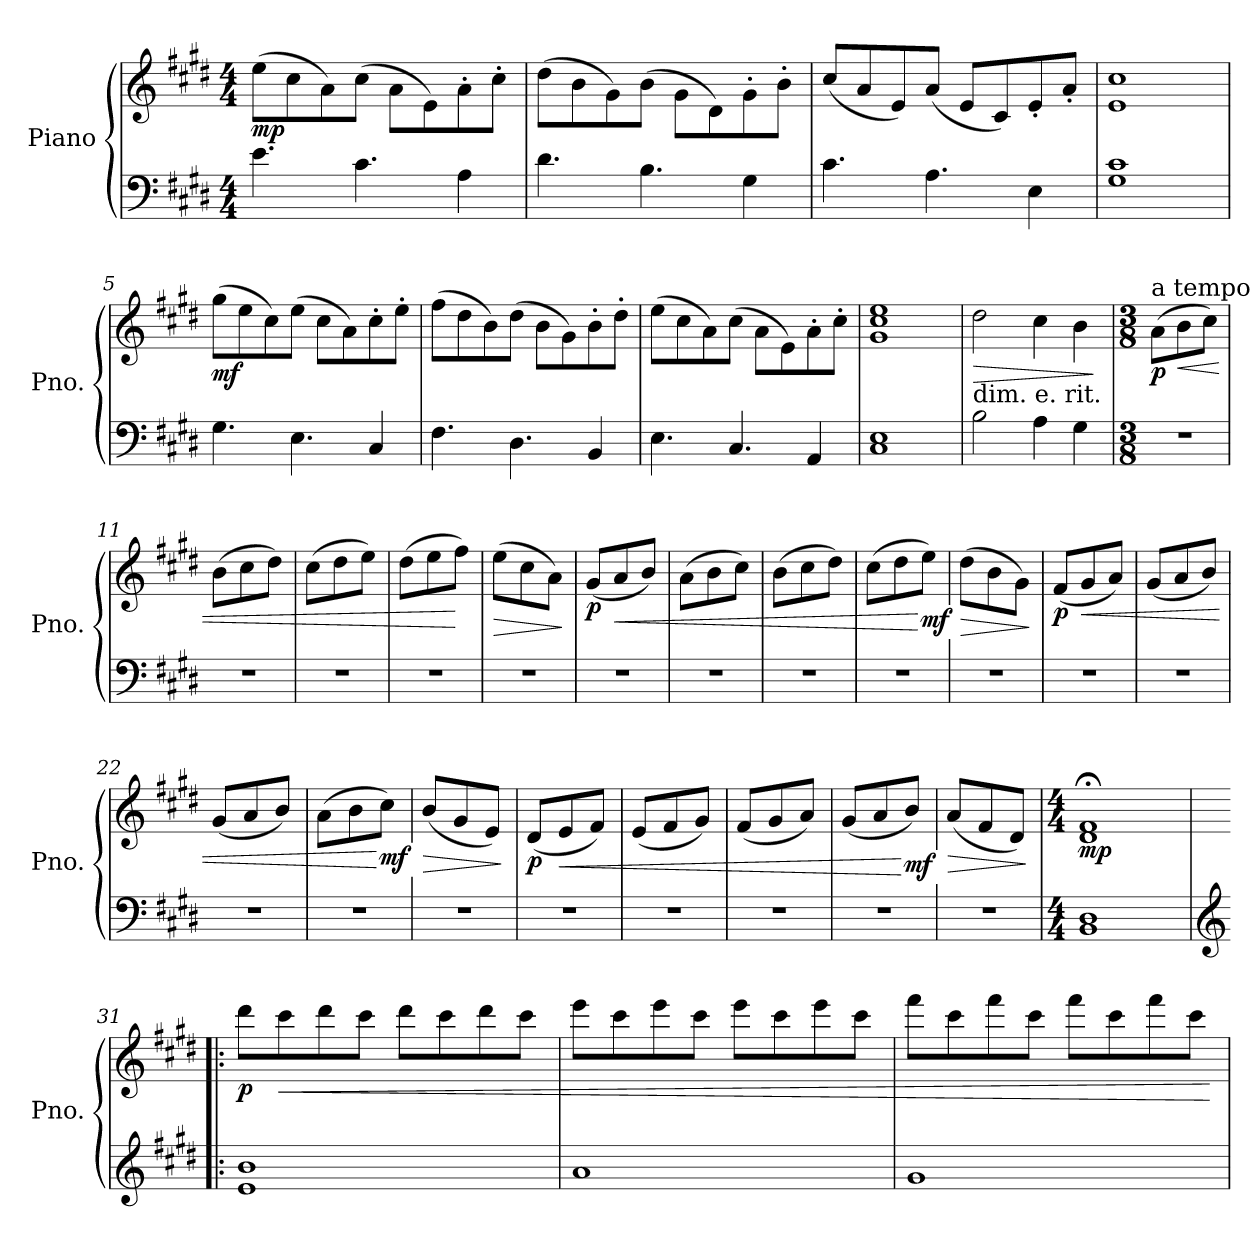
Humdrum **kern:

**kern	**kern	**dynam
*part1	*part1	*part1
*staff2	*staff1	*staff1/2
*I"Piano	*	*
*I'Pno.	*	*
*clefF4	*clefG2	*
*k[f#c#g#d#]	*k[f#c#g#d#]	*
*M4/4	*M4/4	*
*MM150	*MM150	*
=1	=1	=1
!	!	!LO:DY:b
4.e\	(8ee\L	mp
.	8cc#\	.
.	8a\)	.
4.c#\	(8cc#\J	.
.	8a\L	.
.	8e\)	.
4A\	8a'\	.
.	8cc#'\J	.
=2	=2	=2
4.d#\	(8dd#\L	.
.	8b\	.
.	8g#\)	.
4.B\	(8b\J	.
.	8g#\L	.
.	8d#\)	.
4G#\	8g#'\	.
.	8b'\J	.
=3	=3	=3
4.c#\	(8cc#/L	.
.	8a/	.
.	8e/)	.
4.A\	(8a/J	.
.	8e/L	.
.	8c#/)	.
4E\	8e'/	.
.	8a'/J	.
=4	=4	=4
1G# 1c#	1e 1cc#	.
=5	=5	=5
!	!	!LO:DY:b
4.G#\	(8gg#\L	mf
.	8ee\	.
.	8cc#\)	.
4.E\	(8ee\J	.
.	8cc#\L	.
.	8a\)	.
4C#/	8cc#'\	.
.	8ee'\J	.
!!LO:LB:g=z
=6	=6	=6
4.F#\	(8ff#\L	.
.	8dd#\	.
.	8b\)	.
4.D#\	(8dd#\J	.
.	8b\L	.
.	8g#\)	.
4BB/	8b'\	.
.	8dd#'\J	.
=7	=7	=7
4.E\	(8ee\L	.
.	8cc#\	.
.	8a\)	.
4.C#/	(8cc#\J	.
.	8a\L	.
.	8e\)	.
4AA/	8a'\	.
.	8cc#'\J	.
=8	=8	=8
1C# 1E	1g# 1cc# 1ee	.
=9	=9	=9
!LO:TX:a:t=dim. e. rit.	!	!
!	!	!LO:HP:b
2B\	2dd#\	>
*	*MM120	*
4A\	4cc#\	.
*	*MM110	*
4G#\	4b\	.
.	.	]
=10	=10	=10
*M3/8	*M3/8	*
*	*MM150	*
!	!LO:TX:a:t=a tempo	!
!	!	!LO:DY:b
4.r	(8a\L	p
!	!	!LO:HP:b
.	8b\	<
.	8cc#\J)	.
=11	=11	=11
4.r	(8b\L	.
.	8cc#\	.
.	8dd#\J)	.
=12	=12	=12
4.r	(8cc#\L	.
.	8dd#\	.
.	8ee\J)	.
=13	=13	=13
4.r	(8dd#\L	.
.	8ee\	.
!	!	!LO:DY:n=1:b
.	8ff#\J)	[ other-dynamics
!!LO:LB:g=z
=14	=14	=14
!	!	!LO:HP:b
4.r	(8ee\L	>
.	8cc#\	.
.	8a\J)	.
.	.	]
=15	=15	=15
!	!	!LO:DY:b
4.r	(8g#/L	p
!	!	!LO:HP:b
.	8a/	<
.	8b/J)	.
=16	=16	=16
4.r	(8a\L	.
.	8b\	.
.	8cc#\J)	.
=17	=17	=17
4.r	(8b\L	.
.	8cc#\	.
.	8dd#\J)	.
=18	=18	=18
4.r	(8cc#\L	.
.	8dd#\	.
!	!	!LO:DY:n=1:b
.	8ee\J)	[ mf
=19	=19	=19
!	!	!LO:HP:b
4.r	(8dd#\L	>
.	8b\	.
.	8g#\J)	.
.	.	]
=20	=20	=20
!	!	!LO:DY:b
4.r	(8f#/L	p
!	!	!LO:HP:b
.	8g#/	<
.	8a/J)	.
=21	=21	=21
4.r	(8g#/L	.
.	8a/	.
.	8b/J)	.
=22	=22	=22
4.r	(8g#/L	.
.	8a/	.
.	8b/J)	.
=23	=23	=23
4.r	(8a\L	.
.	8b\	.
!	!	!LO:DY:n=1:b
.	8cc#\J)	[ mf
!!LO:LB:g=z
=24	=24	=24
!	!	!LO:HP:b
4.r	(8b/L	>
.	8g#/	.
.	8e/J)	.
.	.	]
=25	=25	=25
!	!	!LO:DY:b
4.r	(8d#/L	p
!	!	!LO:HP:b
.	8e/	<
.	8f#/J)	.
=26	=26	=26
4.r	(8e/L	.
.	8f#/	.
.	8g#/J)	.
=27	=27	=27
4.r	(8f#/L	.
.	8g#/	.
.	8a/J)	.
=28	=28	=28
4.r	(8g#/L	.
.	8a/	.
!	!	!LO:DY:n=1:b
.	8b/J)	[ mf
=29	=29	=29
!	!	!LO:HP:b
4.r	(8a/L	>
.	8f#/	.
.	8d#/J)	.
.	.	]
=30	=30	=30
*M4/4	*M4/4	*
!	!	!LO:DY:b
1BB 1D#	1d#;< 1f#;<	mp
=31!|:	=31!|:	=31!|:
*clefG2	*	*
!	!	!LO:DY:b
1e 1b	8ddd#\L	p
!	!	!LO:HP:b
.	8ccc#\	<
.	8ddd#\	.
.	8ccc#\J	.
.	8ddd#\L	.
.	8ccc#\	.
.	8ddd#\	.
.	8ccc#\J	.
!!LO:LB:g=z
=32	=32	=32
1a	8eee\L	.
.	8ccc#\	.
.	8eee\	.
.	8ccc#\J	.
.	8eee\L	.
.	8ccc#\	.
.	8eee\	.
.	8ccc#\J	.
=33	=33	=33
1g#	8fff#\L	.
.	8ccc#\	.
.	8fff#\	.
.	8ccc#\J	.
.	8fff#\L	.
.	8ccc#\	.
.	8fff#\	.
.	8ccc#\J	.
.	.	[
=	=	=
*-	*-	*-
